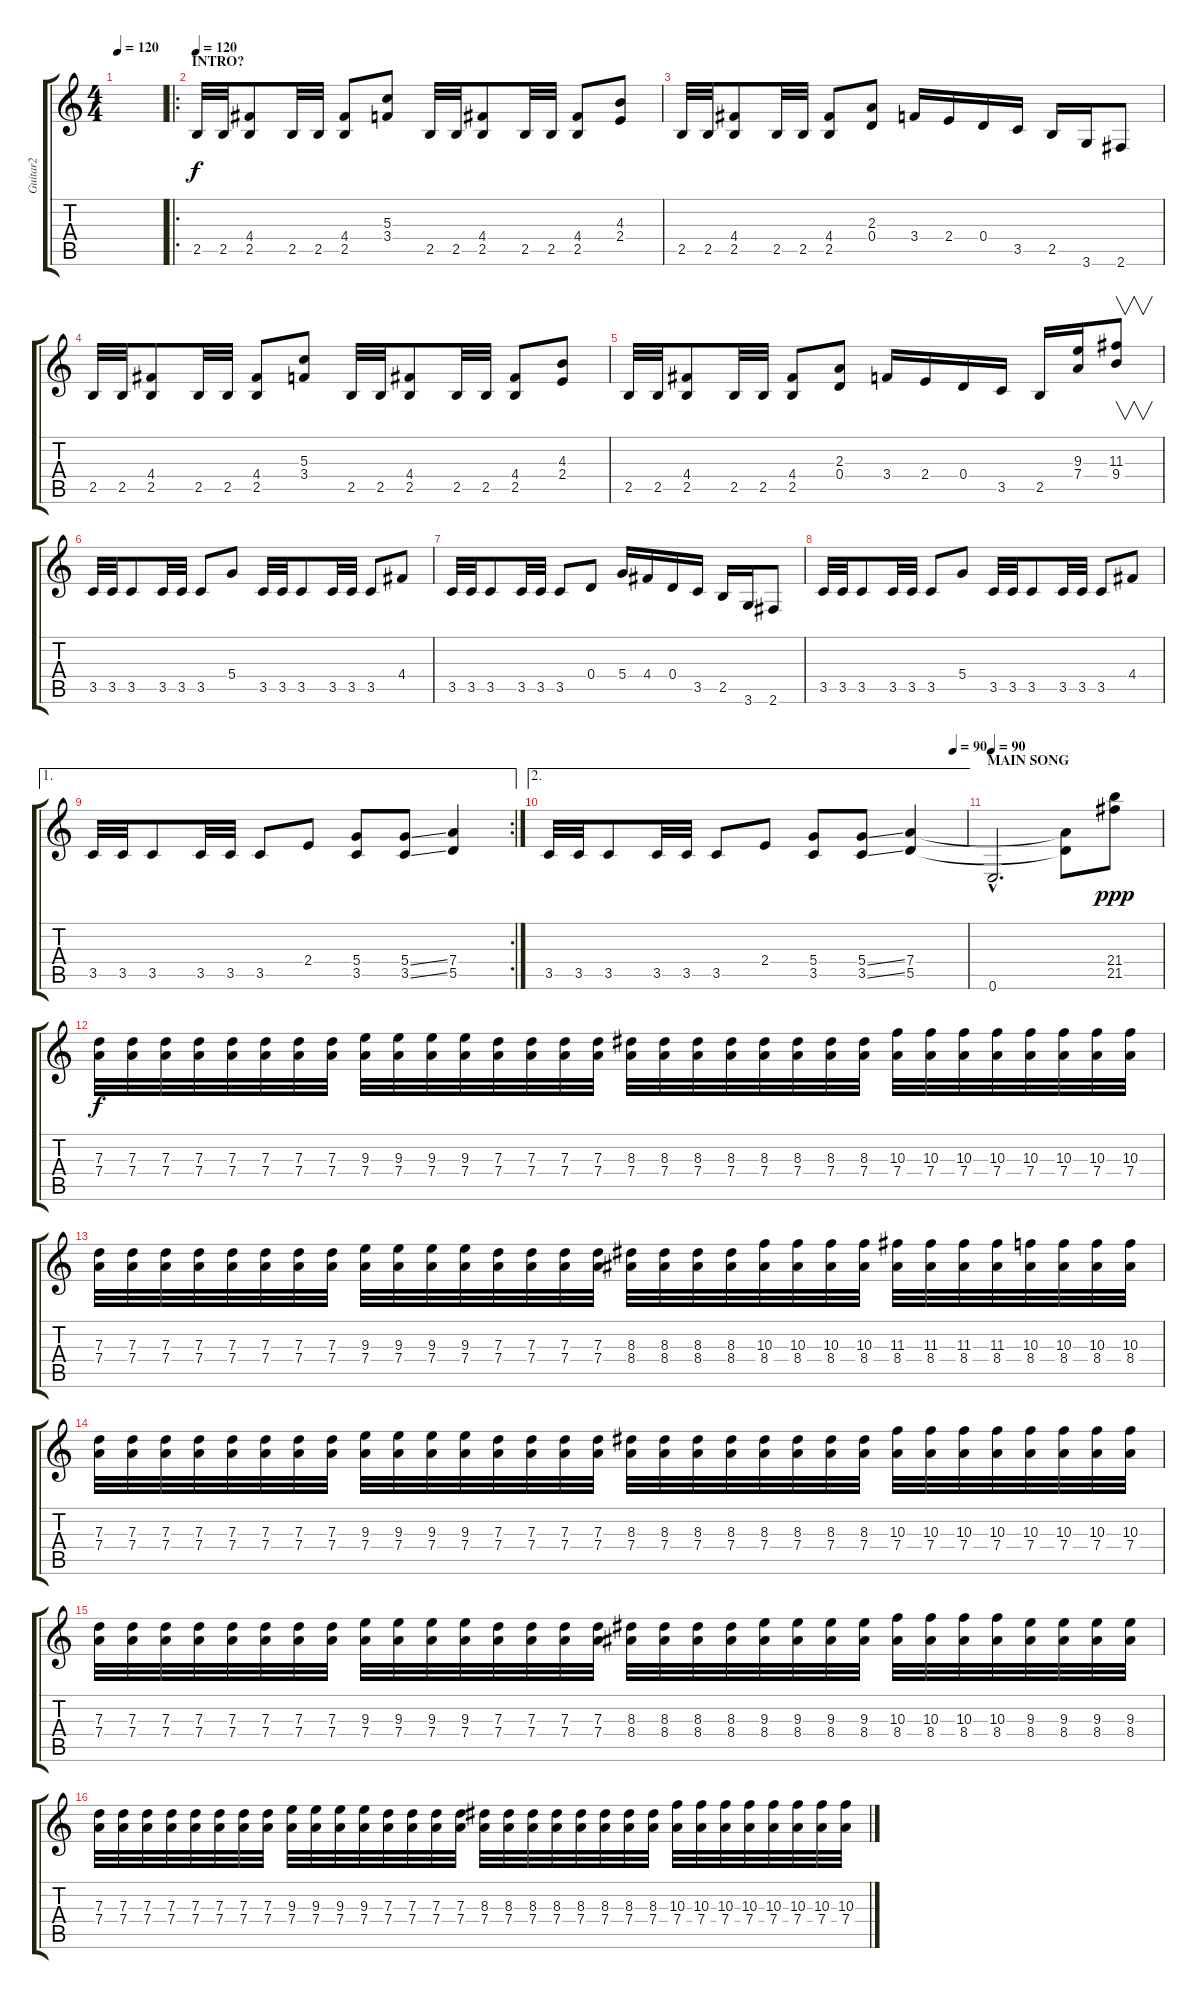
\track ("Guitar2" "Guitar2") {instrument overdrivenguitar}
\staff {score tabs}
\tuning (E4 B3 G3 D3 A2 E2) {hide}
\ts (4 4)
\tempo 120
\clef g2
\ks c
|
\ro
\section ("" "INTRO?")
\tempo 120
2.5.32 2.5.32 (4.4 2.5).8 2.5.32 2.5.32 (4.4 2.5).8 (5.3 3.4).8 2.5.32 2.5.32 (4.4 2.5).8 2.5.32 2.5.32 (4.4 2.5).8 (4.3 2.4).8 |
2.5.32 2.5.32 (4.4 2.5).8 2.5.32 2.5.32 (4.4 2.5).8 (2.3 0.4).8 3.4.16 2.4.16 0.4.16 3.5.16 2.5.16 3.6.16 2.6.8 |
2.5.32 2.5.32 (4.4 2.5).8 2.5.32 2.5.32 (4.4 2.5).8 (5.3 3.4).8 2.5.32 2.5.32 (4.4 2.5).8 2.5.32 2.5.32 (4.4 2.5).8 (4.3 2.4).8 |
2.5.32 2.5.32 (4.4 2.5).8 2.5.32 2.5.32 (4.4 2.5).8 (2.3 0.4).8 3.4.16 2.4.16 0.4.16 3.5.16 2.5.16 (9.3 7.4).16 (11.3 9.4).8{v} |
3.5.32 3.5.32 3.5.8 3.5.32 3.5.32 3.5.8 5.4.8 3.5.32 3.5.32 3.5.8 3.5.32 3.5.32 3.5.8 4.4.8 |
3.5.32 3.5.32 3.5.8 3.5.32 3.5.32 3.5.8 0.4.8 5.4.16 4.4.16 0.4.16 3.5.16 2.5.16 3.6.16 2.6.8 |
3.5.32 3.5.32 3.5.8 3.5.32 3.5.32 3.5.8 5.4.8 3.5.32 3.5.32 3.5.8 3.5.32 3.5.32 3.5.8 4.4.8 |
\ae 1
\rc 2
3.5.32 3.5.32 3.5.8 3.5.32 3.5.32 3.5.8 2.4.8 (5.4 3.5).8 (5.4{ss} 3.5{ss}).8 (7.4 5.5).4 |
\ae 2
\tempo (90 0.96875)
3.5.32 3.5.32 3.5.8 3.5.32 3.5.32 3.5.8 2.4.8 (5.4 3.5).8 (5.4{ss} 3.5{ss}).8 (7.4 5.5).4 |
\section ("" "MAIN SONG")
\tempo 90
0.6{hac}.2{d} (7.4{t} 5.5{t}).8 (21.4 21.5).8{dy ppp} |
(7.3 7.4).32{dy f} (7.3 7.4).32 (7.3 7.4).32 (7.3 7.4).32 (7.3 7.4).32 (7.3 7.4).32 (7.3 7.4).32 (7.3 7.4).32 (9.3 7.4).32 (9.3 7.4).32 (9.3 7.4).32 (9.3 7.4).32 (7.3 7.4).32 (7.3 7.4).32 (7.3 7.4).32 (7.3 7.4).32 (8.3 7.4).32 (8.3 7.4).32 (8.3 7.4).32 (8.3 7.4).32 (8.3 7.4).32 (8.3 7.4).32 (8.3 7.4).32 (8.3 7.4).32 (10.3 7.4).32 (10.3 7.4).32 (10.3 7.4).32 (10.3 7.4).32 (10.3 7.4).32 (10.3 7.4).32 (10.3 7.4).32 (10.3 7.4).32 |
(7.3 7.4).32 (7.3 7.4).32 (7.3 7.4).32 (7.3 7.4).32 (7.3 7.4).32 (7.3 7.4).32 (7.3 7.4).32 (7.3 7.4).32 (9.3 7.4).32 (9.3 7.4).32 (9.3 7.4).32 (9.3 7.4).32 (7.3 7.4).32 (7.3 7.4).32 (7.3 7.4).32 (7.3 7.4).32 (8.3 8.4).32 (8.3 8.4).32 (8.3 8.4).32 (8.3 8.4).32 (10.3 8.4).32 (10.3 8.4).32 (10.3 8.4).32 (10.3 8.4).32 (11.3 8.4).32 (11.3 8.4).32 (11.3 8.4).32 (11.3 8.4).32 (10.3 8.4).32 (10.3 8.4).32 (10.3 8.4).32 (10.3 8.4).32 |
(7.3 7.4).32 (7.3 7.4).32 (7.3 7.4).32 (7.3 7.4).32 (7.3 7.4).32 (7.3 7.4).32 (7.3 7.4).32 (7.3 7.4).32 (9.3 7.4).32 (9.3 7.4).32 (9.3 7.4).32 (9.3 7.4).32 (7.3 7.4).32 (7.3 7.4).32 (7.3 7.4).32 (7.3 7.4).32 (8.3 7.4).32 (8.3 7.4).32 (8.3 7.4).32 (8.3 7.4).32 (8.3 7.4).32 (8.3 7.4).32 (8.3 7.4).32 (8.3 7.4).32 (10.3 7.4).32 (10.3 7.4).32 (10.3 7.4).32 (10.3 7.4).32 (10.3 7.4).32 (10.3 7.4).32 (10.3 7.4).32 (10.3 7.4).32 |
(7.3 7.4).32 (7.3 7.4).32 (7.3 7.4).32 (7.3 7.4).32 (7.3 7.4).32 (7.3 7.4).32 (7.3 7.4).32 (7.3 7.4).32 (9.3 7.4).32 (9.3 7.4).32 (9.3 7.4).32 (9.3 7.4).32 (7.3 7.4).32 (7.3 7.4).32 (7.3 7.4).32 (7.3 7.4).32 (8.3 8.4).32 (8.3 8.4).32 (8.3 8.4).32 (8.3 8.4).32 (9.3 8.4).32 (9.3 8.4).32 (9.3 8.4).32 (9.3 8.4).32 (10.3 8.4).32 (10.3 8.4).32 (10.3 8.4).32 (10.3 8.4).32 (9.3 8.4).32 (9.3 8.4).32 (9.3 8.4).32 (9.3 8.4).32 |
(7.3 7.4).32 (7.3 7.4).32 (7.3 7.4).32 (7.3 7.4).32 (7.3 7.4).32 (7.3 7.4).32 (7.3 7.4).32 (7.3 7.4).32 (9.3 7.4).32 (9.3 7.4).32 (9.3 7.4).32 (9.3 7.4).32 (7.3 7.4).32 (7.3 7.4).32 (7.3 7.4).32 (7.3 7.4).32 (8.3 7.4).32 (8.3 7.4).32 (8.3 7.4).32 (8.3 7.4).32 (8.3 7.4).32 (8.3 7.4).32 (8.3 7.4).32 (8.3 7.4).32 (10.3 7.4).32 (10.3 7.4).32 (10.3 7.4).32 (10.3 7.4).32 (10.3 7.4).32 (10.3 7.4).32 (10.3 7.4).32 (10.3 7.4).32
